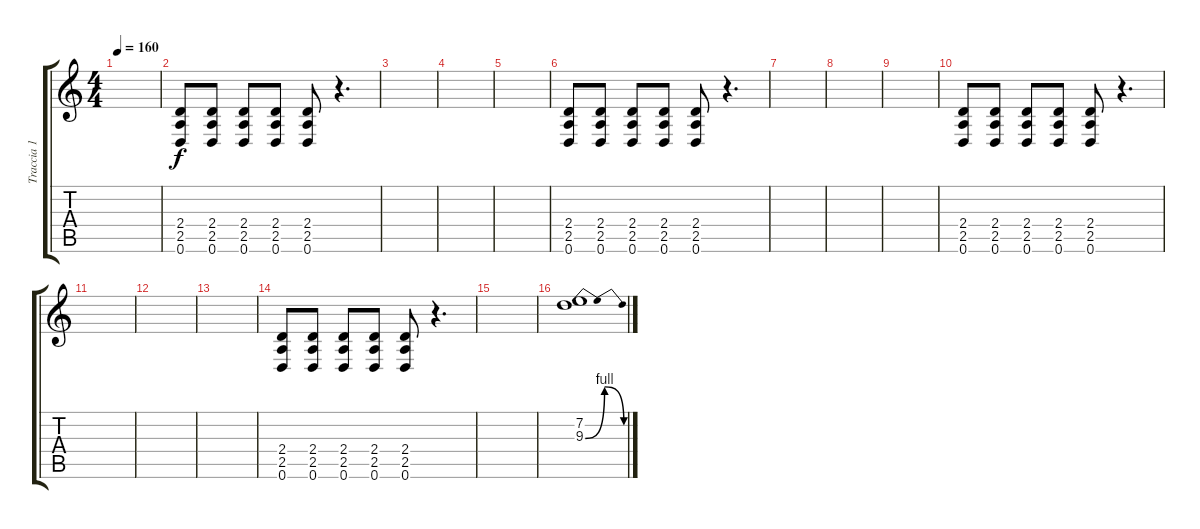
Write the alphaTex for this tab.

\track ("Traccia 1" "Traccia 1") {instrument distortionguitar}
\staff {score tabs}
\tuning (D4 A3 F3 C3 G2 D2) {hide}
\ts (4 4)
\tempo 160
\clef g2
\ks c
|
(2.4 2.5 0.6).8 (2.4 2.5 0.6).8 (2.4 2.5 0.6).8 (2.4 2.5 0.6).8 (2.4 2.5 0.6).8 r.4{d} |
|
|
|
(2.4 2.5 0.6).8 (2.4 2.5 0.6).8 (2.4 2.5 0.6).8 (2.4 2.5 0.6).8 (2.4 2.5 0.6).8 r.4{d} |
|
|
|
(2.4 2.5 0.6).8 (2.4 2.5 0.6).8 (2.4 2.5 0.6).8 (2.4 2.5 0.6).8 (2.4 2.5 0.6).8 r.4{d} |
|
|
|
(2.4 2.5 0.6).8 (2.4 2.5 0.6).8 (2.4 2.5 0.6).8 (2.4 2.5 0.6).8 (2.4 2.5 0.6).8 r.4{d} |
|
(7.2 9.3{be (bendrelease 0 0 15 4 45 4 60 0)}).1
